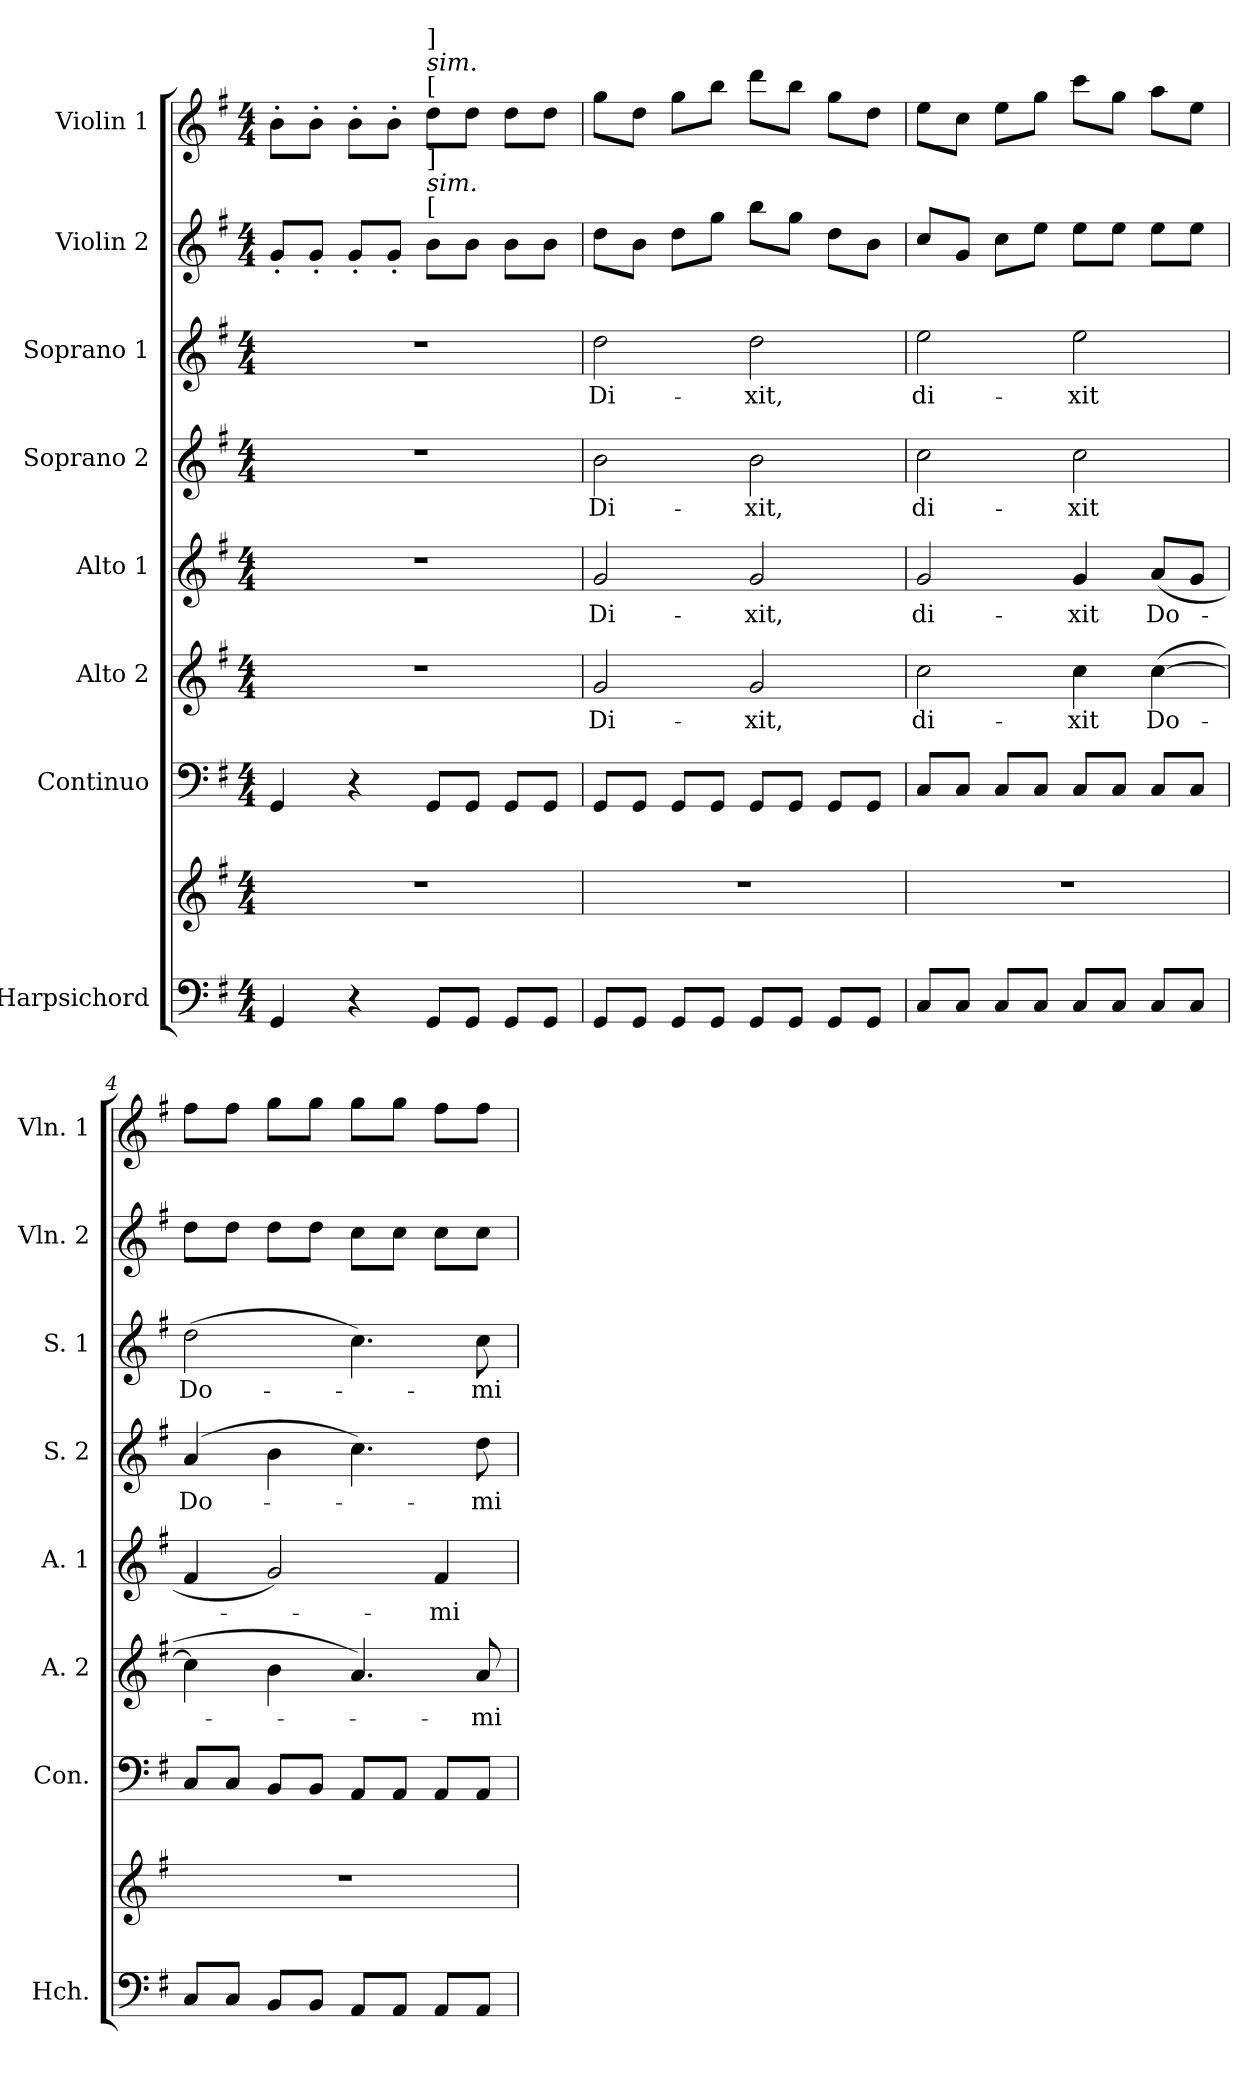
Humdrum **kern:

**kern	**kern	**kern	**kern	**text	**kern	**text	**kern	**text	**kern	**text	**kern	**kern
*part8	*part8	*part7	*part6	*part6	*part5	*part5	*part4	*part4	*part3	*part3	*part2	*part1
*staff9	*staff8	*staff7	*staff6	*staff6	*staff5	*staff5	*staff4	*staff4	*staff3	*staff3	*staff2	*staff1
*I"Harpsichord	*	*I"Continuo	*I"Alto 2	*	*I"Alto 1	*	*I"Soprano 2	*	*I"Soprano 1	*	*I"Violin 2	*I"Violin 1
*I'Hch.	*	*I'Con.	*I'A. 2	*	*I'A. 1	*	*I'S. 2	*	*I'S. 1	*	*I'Vln. 2	*I'Vln. 1
*clefF4	*clefG2	*clefF4	*clefG2	*	*clefG2	*	*clefG2	*	*clefG2	*	*clefG2	*clefG2
*k[f#]	*k[f#]	*k[f#]	*k[f#]	*	*k[f#]	*	*k[f#]	*	*k[f#]	*	*k[f#]	*k[f#]
*M4/4	*M4/4	*M4/4	*M4/4	*	*M4/4	*	*M4/4	*	*M4/4	*	*M4/4	*M4/4
=1	=1	=1	=1	=1	=1	=1	=1	=1	=1	=1	=1	=1
4GG/	1r	4GG/	1r	.	1r	.	1r	.	1r	.	8g'/L	8b'\L
.	.	.	.	.	.	.	.	.	.	.	8g'/J	8b'\J
4r	.	4r	.	.	.	.	.	.	.	.	8g'/L	8b'\L
.	.	.	.	.	.	.	.	.	.	.	8g'/J	8b'\J
!	!	!	!	!	!	!	!	!	!	!	!	!LO:TX:a:t=[
!	!	!	!	!	!	!	!	!	!	!	!	!LO:TX:a:i:t=sim.
!	!	!	!	!	!	!	!	!	!	!	!	!LO:TX:a:t=]
!	!	!	!	!	!	!	!	!	!	!	!LO:TX:a:t=[	!
!	!	!	!	!	!	!	!	!	!	!	!LO:TX:a:i:t=sim.	!
!	!	!	!	!	!	!	!	!	!	!	!LO:TX:a:t=]	!
8GG/L	.	8GG/L	.	.	.	.	.	.	.	.	8b\L	8dd\L
8GG/J	.	8GG/J	.	.	.	.	.	.	.	.	8b\J	8dd\J
8GG/L	.	8GG/L	.	.	.	.	.	.	.	.	8b\L	8dd\L
8GG/J	.	8GG/J	.	.	.	.	.	.	.	.	8b\J	8dd\J
=2	=2	=2	=2	=2	=2	=2	=2	=2	=2	=2	=2	=2
!	!	!	!	!LO:LY:b	!	!LO:LY:b	!	!LO:LY:b	!	!LO:LY:b	!	!
8GG/L	1r	8GG/L	2g/	Di-	2g/	Di-	2b\	Di-	2dd\	Di-	8dd\L	8gg\L
8GG/J	.	8GG/J	.	.	.	.	.	.	.	.	8b\J	8dd\J
8GG/L	.	8GG/L	.	.	.	.	.	.	.	.	8dd\L	8gg\L
8GG/J	.	8GG/J	.	.	.	.	.	.	.	.	8gg\J	8bb\J
!	!	!	!	!LO:LY:b	!	!LO:LY:b	!	!LO:LY:b	!	!LO:LY:b	!	!
8GG/L	.	8GG/L	2g/	-xit,	2g/	-xit,	2b\	-xit,	2dd\	-xit,	8bb\L	8ddd\L
8GG/J	.	8GG/J	.	.	.	.	.	.	.	.	8gg\J	8bb\J
8GG/L	.	8GG/L	.	.	.	.	.	.	.	.	8dd\L	8gg\L
8GG/J	.	8GG/J	.	.	.	.	.	.	.	.	8b\J	8dd\J
=3	=3	=3	=3	=3	=3	=3	=3	=3	=3	=3	=3	=3
!	!	!	!	!LO:LY:b	!	!LO:LY:b	!	!LO:LY:b	!	!LO:LY:b	!	!
8C/L	1r	8C/L	2cc\	di-	2g/	di-	2cc\	di-	2ee\	di-	8cc/L	8ee\L
8C/J	.	8C/J	.	.	.	.	.	.	.	.	8g/J	8cc\J
8C/L	.	8C/L	.	.	.	.	.	.	.	.	8cc\L	8ee\L
8C/J	.	8C/J	.	.	.	.	.	.	.	.	8ee\J	8gg\J
!	!	!	!	!LO:LY:b	!	!LO:LY:b	!	!LO:LY:b	!	!LO:LY:b	!	!
8C/L	.	8C/L	4cc\	-xit	4g/	-xit	2cc\	-xit	2ee\	-xit	8ee\L	8ccc\L
8C/J	.	8C/J	.	.	.	.	.	.	.	.	8ee\J	8gg\J
!	!	!	!	!LO:LY:b	!	!LO:LY:b	!	!	!	!	!	!
8C/L	.	8C/L	(>[4cc\	Do-	(<8a/L	Do-	.	.	.	.	8ee\L	8aa\L
8C/J	.	8C/J	.	.	8g/J	.	.	.	.	.	8ee\J	8ee\J
=4	=4	=4	=4	=4	=4	=4	=4	=4	=4	=4	=4	=4
!	!	!	!	!	!	!	!	!LO:LY:b	!	!LO:LY:b	!	!
8C/L	1r	8C/L	4cc\]	.	4f#/	.	(>4a/	Do-	(>2dd\	Do-	8dd\L	8ff#\L
8C/J	.	8C/J	.	.	.	.	.	.	.	.	8dd\J	8ff#\J
8BB/L	.	8BB/L	4b\	.	2g/)	.	4b\	.	.	.	8dd\L	8gg\L
8BB/J	.	8BB/J	.	.	.	.	.	.	.	.	8dd\J	8gg\J
8AA/L	.	8AA/L	4.a/)	.	.	.	4.cc\)	.	4.cc\)	.	8cc\L	8gg\L
8AA/J	.	8AA/J	.	.	.	.	.	.	.	.	8cc\J	8gg\J
!	!	!	!	!	!	!LO:LY:b	!	!	!	!	!	!
8AA/L	.	8AA/L	.	.	4f#/	-mi-	.	.	.	.	8cc\L	8ff#\L
!	!	!	!	!LO:LY:b	!	!	!	!LO:LY:b	!	!LO:LY:b	!	!
8AA/J	.	8AA/J	8a/	-mi-	.	.	8dd\	-mi-	8cc\	-mi-	8cc\J	8ff#\J
=	=	=	=	=	=	=	=	=	=	=	=	=
*-	*-	*-	*-	*-	*-	*-	*-	*-	*-	*-	*-	*-
